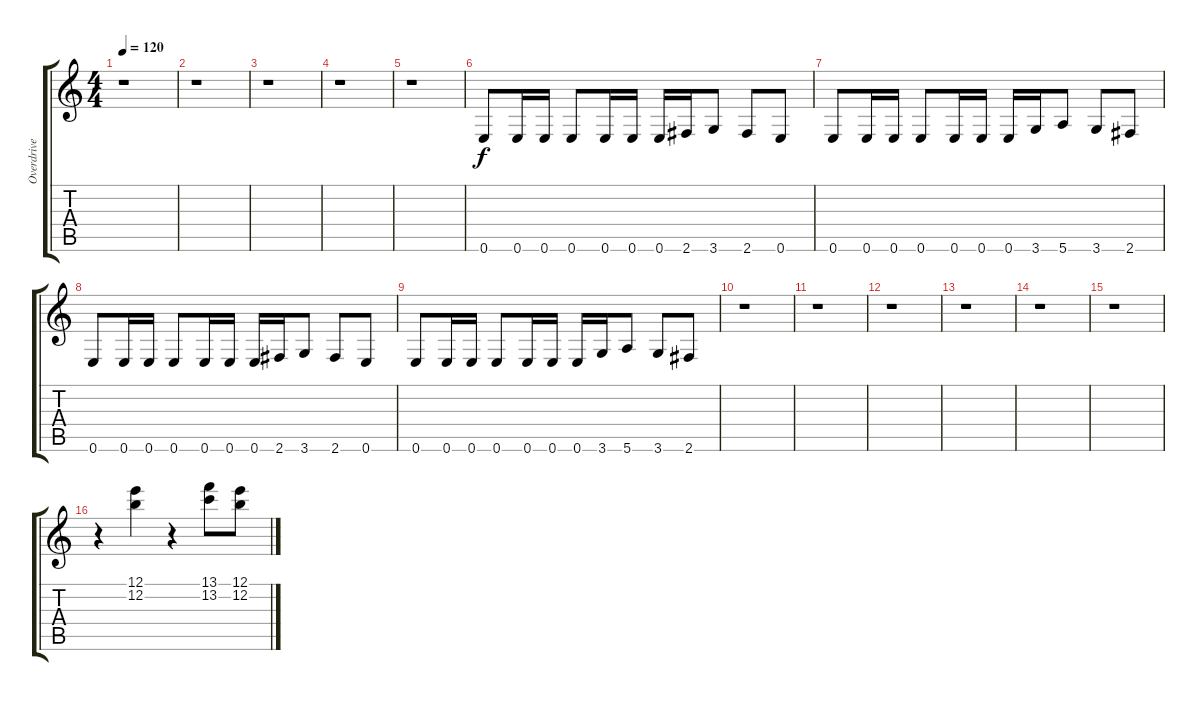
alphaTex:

\track ("Overdrive" "Overdrive") {instrument overdrivenguitar}
\staff {score tabs}
\tuning (E4 B3 G3 D3 A2 E2) {hide}
\ts (4 4)
\tempo 120
\clef g2
\ks c
r.1{dy f instrument overdrivenguitar} |
r.1 |
r.1 |
r.1 |
r.1 |
0.6.8 0.6.16 0.6.16 0.6.8 0.6.16 0.6.16 0.6.16 2.6.16 3.6.8 2.6.8 0.6.8 |
0.6.8 0.6.16 0.6.16 0.6.8 0.6.16 0.6.16 0.6.16 3.6.16 5.6.8 3.6.8 2.6.8 |
0.6.8 0.6.16 0.6.16 0.6.8 0.6.16 0.6.16 0.6.16 2.6.16 3.6.8 2.6.8 0.6.8 |
0.6.8 0.6.16 0.6.16 0.6.8 0.6.16 0.6.16 0.6.16 3.6.16 5.6.8 3.6.8 2.6.8 |
r.1 |
r.1 |
r.1 |
r.1 |
r.1 |
r.1 |
r.4 (12.1 12.2).4 r.4 (13.1 13.2).8 (12.1 12.2).8
